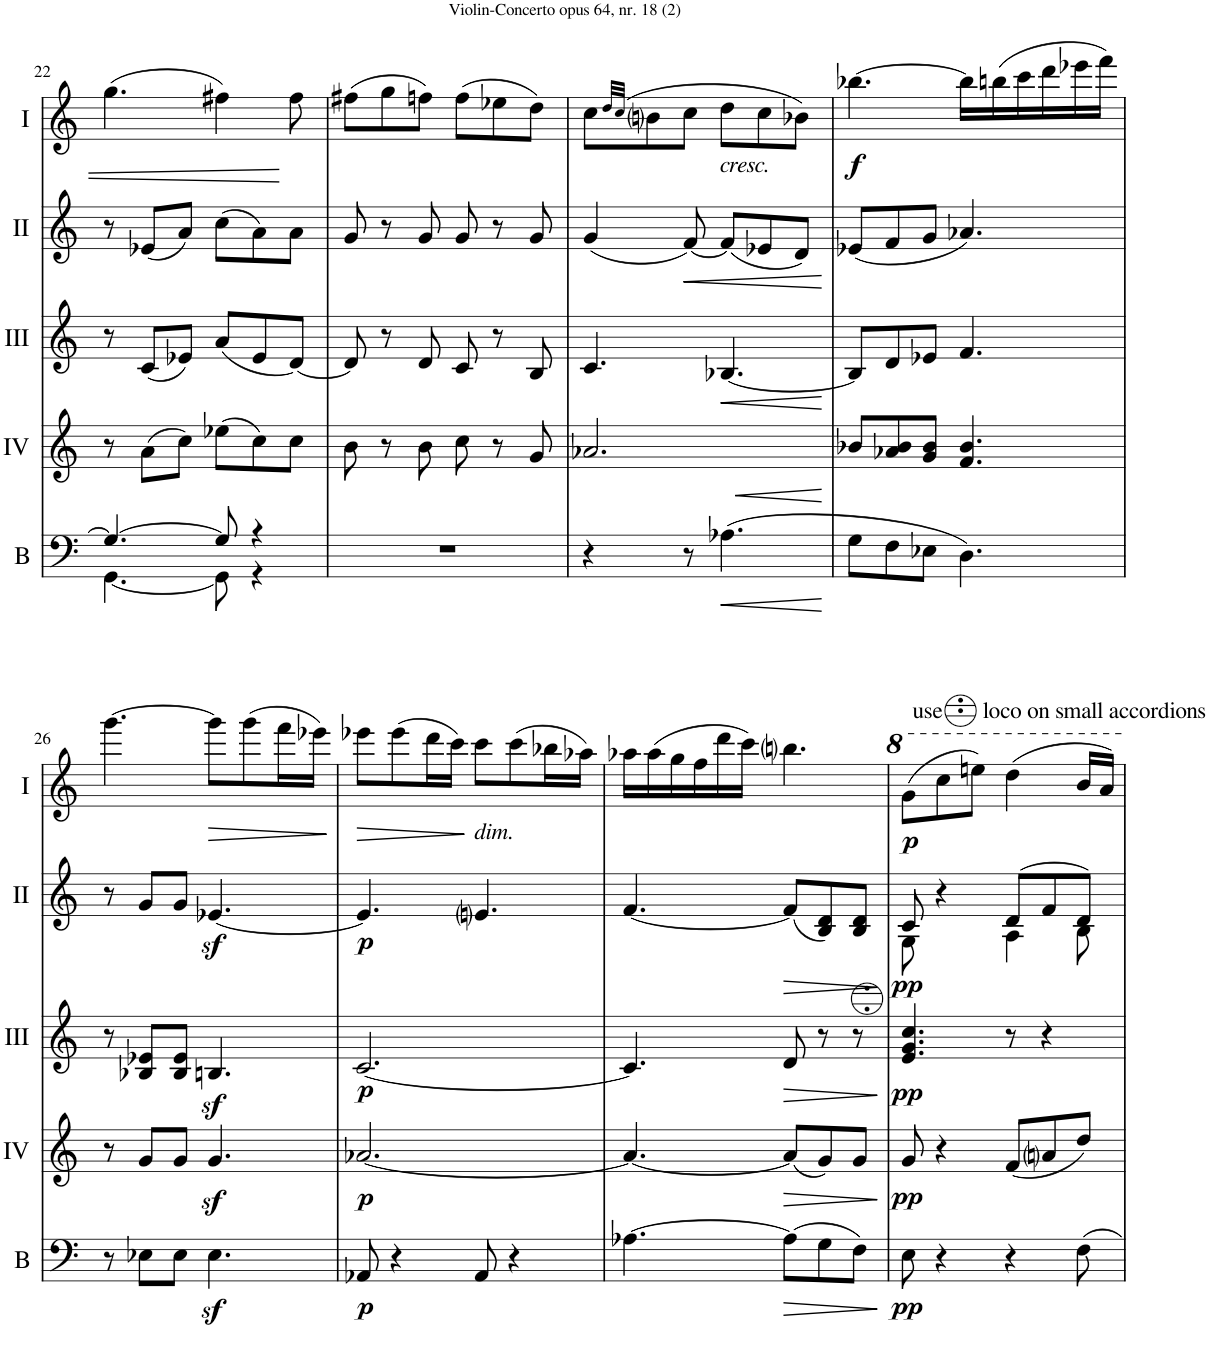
**kern	**dynam	**kern	**dynam	**kern	**dynam	**kern	**dynam	**kern	**dynam
*part5	*part5	*part4	*part4	*part3	*part3	*part2	*part2	*part1	*part1
*staff5	*staff5	*staff4	*staff4	*staff3	*staff3	*staff2	*staff2	*staff1	*staff1
*I"Bass	*	*I"Acc. 4	*	*I"Acc. 3	*	*I"Acc. 2	*	*I"Acc. 1	*
*I'B	*	*	*	*	*	*	*	*	*
!!LO:PB:g=z
*clefF4	*	*clefG2	*	*clefG2	*	*clefG2	*	*clefG2	*
*Trd7c12	*	*Trd7c12	*	*	*	*	*	*	*
*k[]	*	*k[]	*	*k[]	*	*k[]	*	*k[]	*
*M6/8	*	*M6/8	*	*M6/8	*	*M6/8	*	*M6/8	*
=22	=22	=22	=22	=22	=22	=22	=22	=22	=22
*^	*	*	*	*	*	*	*	*	*
4.G/_	[4.GG\	.	8r	.	8r	.	8r	.	(4.gg\	.
.	.	.	(8a\L	.	(8c/L	.	(8e-X/L	.	.	.
.	.	.	8cc\J)	.	8e-X/J)	.	8a/J)	.	.	.
8G/]	8GG\]	.	(8ee-X\L	.	(8a/L	.	(8cc\L	.	4ff#X\)	.
4r	4r	.	8cc\)	.	8e-/	.	8a\)	.	.	.
.	.	.	8cc\J	.	[8d/J)	.	8a\J	.	8ff#\	.
*v	*v	*	*	*	*	*	*	*	*	*
=23	=23	=23	=23	=23	=23	=23	=23	=23	=23
2.r	.	8b\	.	8d/]	.	8g/	.	(8ff#X\L	.
.	.	8r	.	8r	.	8r	.	8gg\	.
.	.	8b\	.	8d/	.	8g/	.	8ffn\J)	.
.	.	8cc\	.	8c/	.	8g/	.	(8ff\L	.
.	.	8r	.	8r	.	8r	.	8ee-X\	.
.	.	8g/	.	8B/	.	8g/	.	8dd\J)	.
=24	=24	=24	=24	=24	=24	=24	=24	=24	=24
!	!	!	!LO:HP:b	!	!	!	!	!	!
4r	.	2.a-X/	<	4.c/	.	(4g/	.	8cc\L	.
.	.	.	.	.	.	.	.	32qdd/LLL	.
.	.	.	.	.	.	.	.	(>32qcc/JJJ	.
.	.	.	.	.	.	.	.	8bni\	.
!	!	!	!	!	!	!	!LO:HP:b	!	!
8r	.	.	.	.	.	[8f/)	<	8cc\J	.
!	!	!	!	!	!	!	!	!LO:TX:b:i:t=cresc.	!
!	!LO:HP:b	!	!	!	!LO:HP:b	!	!	!	!
(4.A-X\	<	.	.	[4.B-X/	<	(8f/L]	.	8dd\L	.
.	.	.	.	.	.	8e-X/	.	8cc\	.
.	.	.	.	.	.	8d/J)	.	8b-X\J)	.
.	[	.	[	.	[	.	[	.	.
=25	=25	=25	=25	=25	=25	=25	=25	=25	=25
!	!	!	!	!	!	!	!	!	!LO:DY:b
8G\L	.	8b-X/L	.	8B-/L]	.	(8e-X/L	.	[4.bb-X\	f
8F\	.	8a-X/ 8b-/	.	8d/	.	8f/	.	.	.
8E-X\J	.	8g/ 8b-/J	.	8e-X/J	.	8g/J	.	.	.
4.D\)	.	4.f/ 4.b-/	.	4.f/	.	4.a-X/)	.	16bb-\LL]	.
.	.	.	.	.	.	.	.	(16bbn\	.
.	.	.	.	.	.	.	.	16ccc\	.
.	.	.	.	.	.	.	.	16ddd\	.
.	.	.	.	.	.	.	.	16eee-X\	.
.	.	.	.	.	.	.	.	16fff\JJ)	.
!!LO:LB:g=z
=26	=26	=26	=26	=26	=26	=26	=26	=26	=26
8r	.	8r	.	8r	.	8r	.	[4.ggg\	.
8E-X\L	.	8g/L	.	8B-X/ 8e-X/L	.	8g/L	.	.	.
8E-\J	.	8g/J	.	8B-/ 8e-/J	.	8g/J	.	.	.
!	!	!	!	!	!	!	!	!	!LO:HP:b
4.E-z<\	.	4.gz</	.	4.Bnz</	.	[4.e-Xz</	.	8ggg\L]	>
.	.	.	.	.	.	.	.	(8ggg\	.
.	.	.	.	.	.	.	.	16fff\L	.
.	.	.	.	.	.	.	.	16eee-X\JJ)	.
.	.	.	.	.	.	.	.	.	]
=27	=27	=27	=27	=27	=27	=27	=27	=27	=27
!	!LO:DY:b	!	!LO:DY:b	!	!LO:DY:b	!	!LO:DY:b	!	!LO:HP:b
8AA-X/	p	[2.a-X/	p	[2.c/	p	4.e-/]	p	8eee-X\L	>
4r	.	.	.	.	.	.	.	(8eee-\	.
.	.	.	.	.	.	.	.	16ddd\L	.
.	.	.	.	.	.	.	.	16ccc\JJ)	.
!	!	!	!	!	!	!	!	!LO:TX:b:i:t=dim.	!
8AA-/	.	.	.	.	.	4.eni/	.	8ccc\L	]
4r	.	.	.	.	.	.	.	(8ccc\	.
.	.	.	.	.	.	.	.	16bb-X\L	.
.	.	.	.	.	.	.	.	16aa-X\JJ)	.
=28	=28	=28	=28	=28	=28	=28	=28	=28	=28
[4.A-X\	.	4.a-/_	.	4.c/]	.	[4.f/	.	16aa-X\LL	.
.	.	.	.	.	.	.	.	(16aa-\	.
.	.	.	.	.	.	.	.	16gg\	.
.	.	.	.	.	.	.	.	16ff\	.
.	.	.	.	.	.	.	.	16ddd\	.
.	.	.	.	.	.	.	.	16ccc\JJ)	.
!	!LO:HP:b	!	!LO:HP:b	!	!LO:HP:b	!	!LO:HP:b	!	!
(8A-\L]	>	(8a-/L]	>	8d/	>	(8f/L]	>	4.bbni\	.
8G\	.	8g/)	.	8r	.	8B/ 8d/)	.	.	.
8F\J)	.	8g/J	.	8r	.	8B/ 8d/J	.	.	.
.	]	.	]	.	]	.	]	.	.
=29	=29	=29	=29	=29	=29	=29	=29	=29	=29
*	*	*	*	*	*	*^	*	*	*
!	!	!	!	!	!	!	!	!	!LO:TX:a:t=use       loco on small accordions	!
!	!LO:DY:b	!	!LO:DY:b	!	!LO:DY:b	!	!	!LO:DY:b	!	!LO:DY:b
8E\	pp	8g/	pp	4.E/ 4.G/ 4.c/	pp	8c/	8G\	pp	(8gg\L	p
4r	.	4r	.	.	.	4r	4ryy	.	8ccc\	.
.	.	.	.	.	.	.	.	.	8eeen\J)	.
4r	.	(8f/L	.	8r	.	(8d/L	4A\	.	(4ddd\	.
.	.	8ani/	.	4r	.	8f/	.	.	.	.
8F\	.	8dd/J)	.	.	.	8d/J)	8B\	.	16bb/LL	.
.	.	.	.	.	.	.	.	.	16aa/JJ)	.
*	*	*	*	*	*	*v	*v	*	*	*
=	=	=	=	=	=	=	=	=	=
*-	*-	*-	*-	*-	*-	*-	*-	*-	*-
